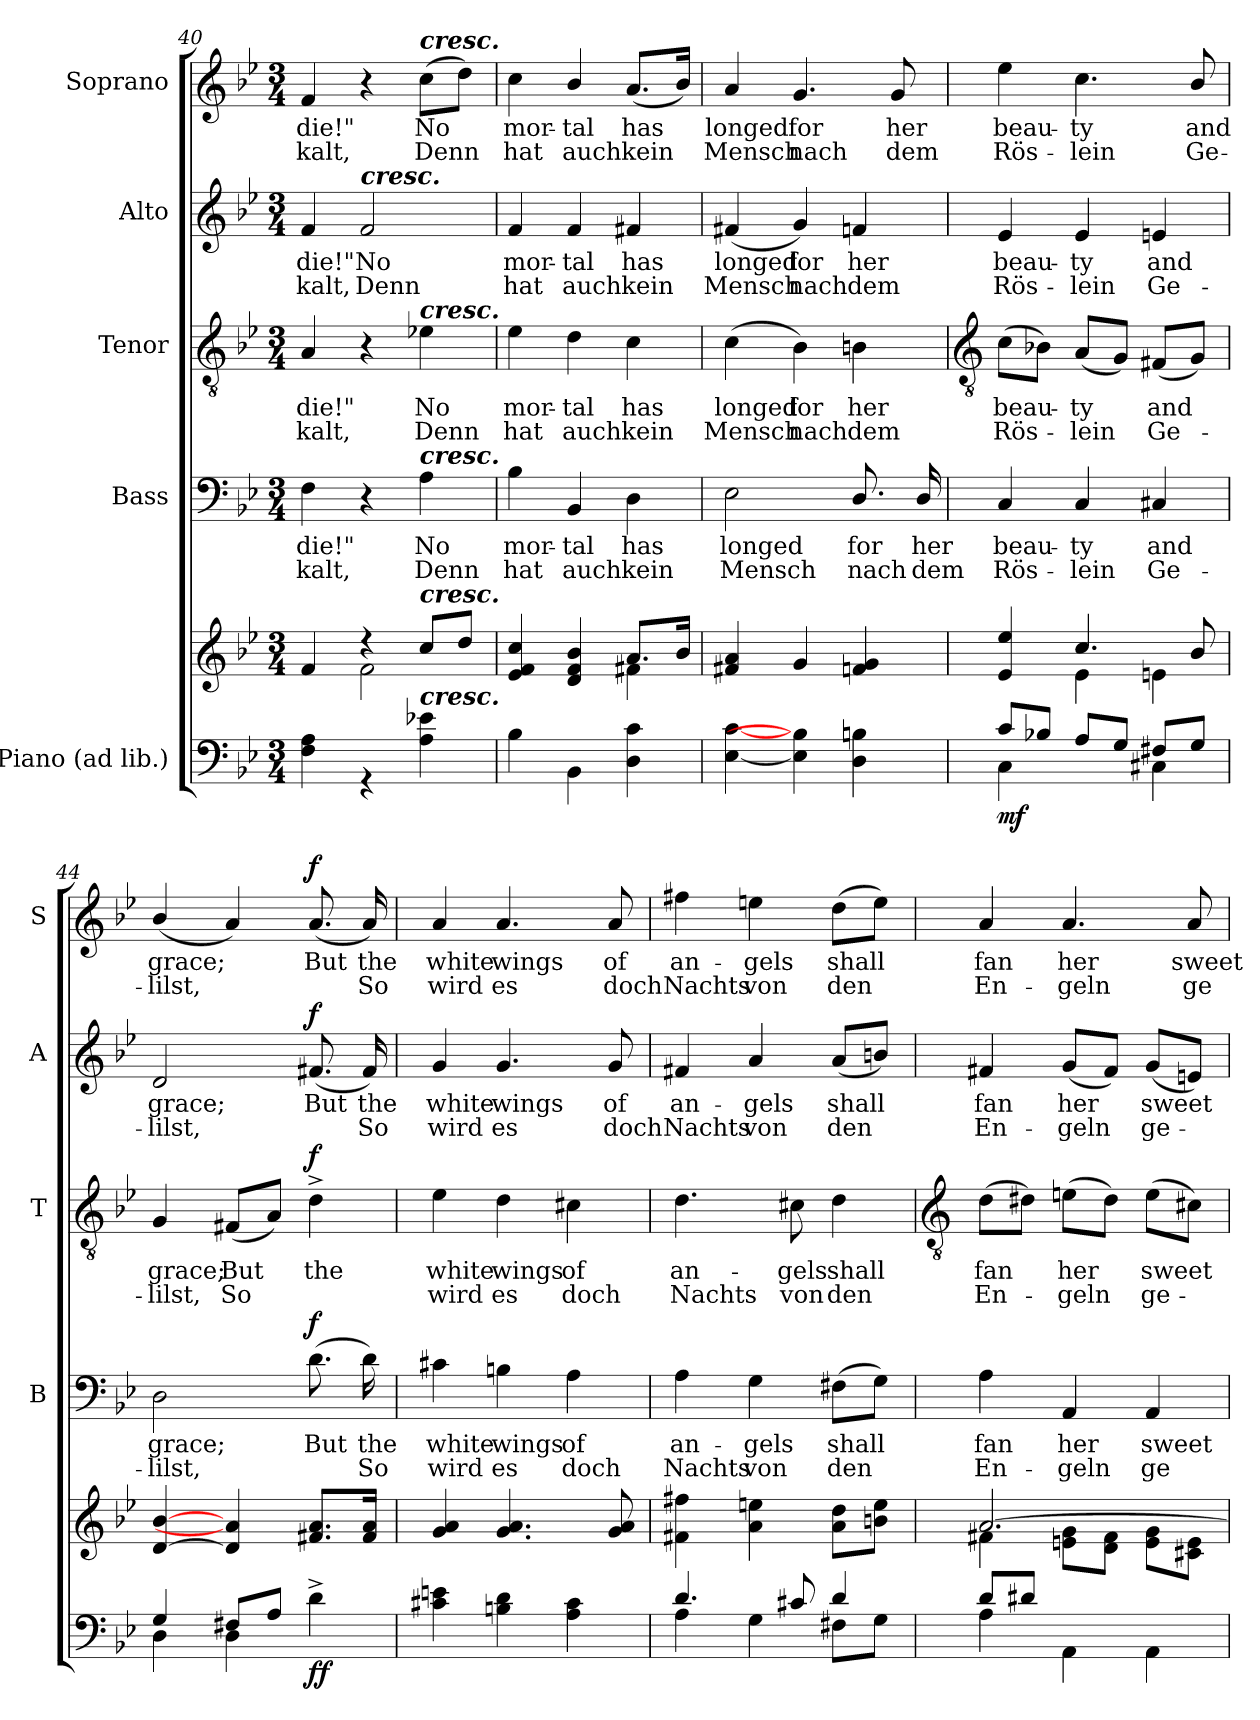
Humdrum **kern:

**kern	**kern	**dynam	**kern	**text	**text	**dynam	**kern	**text	**text	**dynam	**kern	**text	**text	**dynam	**kern	**text	**text	**dynam
*part5	*part5	*part5	*part4	*part4	*part4	*part4	*part3	*part3	*part3	*part3	*part2	*part2	*part2	*part2	*part1	*part1	*part1	*part1
*staff6	*staff5	*staff5/6	*staff4	*staff4	*staff4	*staff4	*staff3	*staff3	*staff3	*staff3	*staff2	*staff2	*staff2	*staff2	*staff1	*staff1	*staff1	*staff1
*I"Piano (ad lib.)	*	*	*I"Bass	*	*	*	*I"Tenor	*	*	*	*I"Alto	*	*	*	*I"Soprano	*	*	*
*	*	*	*I'B	*	*	*	*I'T	*	*	*	*I'A	*	*	*	*I'S	*	*	*
*clefF4	*clefG2	*	*clefF4	*	*	*	*clefGv2	*	*	*	*clefG2	*	*	*	*clefG2	*	*	*
*k[b-e-]	*k[b-e-]	*	*k[b-e-]	*	*	*	*k[b-e-]	*	*	*	*k[b-e-]	*	*	*	*k[b-e-]	*	*	*
*B-:	*B-:	*	*B-:	*	*	*	*B-:	*	*	*	*B-:	*	*	*	*B-:	*	*	*
*M3/4	*M3/4	*	*M3/4	*	*	*	*M3/4	*	*	*	*M3/4	*	*	*	*M3/4	*	*	*
=40	=40	=40	=40	=40	=40	=40	=40	=40	=40	=40	=40	=40	=40	=40	=40	=40	=40	=40
*^	*^	*	*	*	*	*	*	*	*	*	*	*	*	*	*	*	*	*
!	!	!	!	!	!	!LO:LY:b	!LO:LY:b	!	!	!LO:LY:b	!LO:LY:b	!	!	!LO:LY:b	!LO:LY:b	!	!	!LO:LY:b	!LO:LY:b	!
2.ryy	4F\ 4A\	4f/	4ryy	.	4F	die!"	kalt,	.	4A	die!"	kalt,	.	4f	die!"	kalt,	.	4f	die!"	kalt,	.
!	!	!	!	!	!	!	!	!	!	!	!	!	!LO:TX:a:Bi:t=cresc.	!	!	!	!	!	!	!
!	!	!	!	!	!	!	!	!	!	!	!	!	!	!LO:LY:b	!LO:LY:b	!	!	!	!	!
.	4r	4r	2f\	.	4r	.	.	.	4r	.	.	.	2f	No	Denn	.	4r	.	.	.
!	!	!	!	!	!	!	!	!	!	!	!	!	!	!	!	!	!LO:TX:a:Bi:t=cresc.	!	!	!
!	!	!	!	!	!	!	!	!	!LO:TX:a:Bi:t=cresc.	!	!	!	!	!	!	!	!	!	!	!
!	!	!	!	!	!LO:TX:a:Bi:t=cresc.	!	!	!	!	!	!	!	!	!	!	!	!	!	!	!
!	!	!LO:TX:a:Bi:t=cresc.	!	!	!	!	!	!	!	!	!	!	!	!	!	!	!	!	!	!
!	!LO:TX:a:Bi:t=cresc.	!	!	!	!	!	!	!	!	!	!	!	!	!	!	!	!	!	!	!
!	!	!	!	!	!	!LO:LY:b	!LO:LY:b	!	!	!LO:LY:b	!LO:LY:b	!	!	!	!	!	!	!LO:LY:b	!LO:LY:b	!
.	4A\ 4e-X\	8cc/L	.	.	4A	No	Denn	.	4e-X	No	Denn	.	.	.	.	.	(>8ccL	No	Denn	.
.	.	8dd/J	.	.	.	.	.	.	.	.	.	.	.	.	.	.	8ddJ)	.	.	.
=41	=41	=41	=41	=41	=41	=41	=41	=41	=41	=41	=41	=41	=41	=41	=41	=41	=41	=41	=41	=41
!	!	!	!	!	!	!LO:LY:b	!LO:LY:b	!	!	!LO:LY:b	!LO:LY:b	!	!	!LO:LY:b	!LO:LY:b	!	!	!LO:LY:b	!LO:LY:b	!
2.ryy	4B-\	4e-/ 4f/ 4cc/	2ryy	.	4B-	mor-	-hat	.	4e-	mor-	-hat	.	4f	mor-	-hat	.	4cc	mor-	-hat	.
!	!	!	!	!	!	!LO:LY:b	!LO:LY:b	!	!	!LO:LY:b	!LO:LY:b	!	!	!LO:LY:b	!LO:LY:b	!	!	!LO:LY:b	!LO:LY:b	!
.	4BB-\	4d/ 4f/ 4b-/	.	.	4BB-	tal	auch	.	4d	tal	auch	.	4f	tal	auch	.	4b-/	tal	auch	.
!	!	!	!	!	!	!LO:LY:b	!LO:LY:b	!	!	!LO:LY:b	!LO:LY:b	!	!	!LO:LY:b	!LO:LY:b	!	!	!LO:LY:b	!LO:LY:b	!
.	4D\ 4c\	8.a/L	4f#X\	.	4D	has	kein	.	4c	has	kein	.	4f#X	has	kein	.	(<8.aL	has	kein	.
.	.	16b-/J	.	.	.	.	.	.	.	.	.	.	.	.	.	.	16b-J)	.	.	.
=42	=42	=42	=42	=42	=42	=42	=42	=42	=42	=42	=42	=42	=42	=42	=42	=42	=42	=42	=42	=42
!	!	!	!	!	!	!LO:LY:b	!LO:LY:b	!	!	!LO:LY:b	!LO:LY:b	!	!	!LO:LY:b	!LO:LY:b	!	!	!LO:LY:b	!LO:LY:b	!
2.ryy	[4E-\ [4c\	4f#X/ 4a/	2.ryy	.	2E-	longed	Mensch	.	(>4c	longed	Mensch	.	(<4f#X	longed	Mensch	.	4a	longed	Mensch	.
!	!	!	!	!	!	!	!	!	!	!LO:LY:b	!LO:LY:b	!	!	!LO:LY:b	!LO:LY:b	!	!	!LO:LY:b	!LO:LY:b	!
.	4E-\] 4B-\]	4g/	.	.	.	.	.	.	4B-)	for	nach	.	4g)	for	nach	.	4.g	for	nach	.
!	!	!	!	!	!	!LO:LY:b	!LO:LY:b	!	!	!LO:LY:b	!LO:LY:b	!	!	!LO:LY:b	!LO:LY:b	!	!	!	!	!
.	4D\ 4Bn\	4fn/ 4g/	.	.	8.D/	for	nach	.	4Bn	her	dem	.	4fn	her	dem	.	.	.	.	.
!	!	!	!	!	!	!	!	!	!	!	!	!	!	!	!	!	!	!LO:LY:b	!LO:LY:b	!
.	.	.	.	.	.	.	.	.	.	.	.	.	.	.	.	.	8g	her	dem	.
!	!	!	!	!	!	!LO:LY:b	!LO:LY:b	!	!	!	!	!	!	!	!	!	!	!	!	!
.	.	.	.	.	16D/	her	dem	.	.	.	.	.	.	.	.	.	.	.	.	.
!!LO:LB:g=z
=43	=43	=43	=43	=43	=43	=43	=43	=43	=43	=43	=43	=43	=43	=43	=43	=43	=43	=43	=43	=43
*	*	*	*	*	*	*	*	*	*clefGv2	*	*	*	*	*	*	*	*	*	*	*
!	!	!	!	!LO:DY:b=2	!	!LO:LY:b	!LO:LY:b	!	!	!LO:LY:b	!LO:LY:b	!	!	!LO:LY:b	!LO:LY:b	!	!	!LO:LY:b	!LO:LY:b	!
8c/L	4C\	4e-/ 4ee-/	4ryy	mf	4C	beau-	-Rös-	.	(>8cL	beau-	Rös-	.	4e-	beau-	-Rös-	.	4ee-	beau-	-Rös-	.
8B-X/J	.	.	.	.	.	.	.	.	8B-XJ)	.	.	.	.	.	.	.	.	.	.	.
!	!	!	!	!	!	!LO:LY:b	!LO:LY:b	!	!	!LO:LY:b	!LO:LY:b	!	!	!LO:LY:b	!LO:LY:b	!	!	!LO:LY:b	!LO:LY:b	!
8A/L	4ryy	4.cc/	4e-\	.	4C	-ty	lein	.	(<8AL	ty	lein	.	4e-	-ty	lein	.	4.cc	-ty	lein	.
8G/J	.	.	.	.	.	.	.	.	8GJ)	.	.	.	.	.	.	.	.	.	.	.
!	!	!	!	!	!	!LO:LY:b	!LO:LY:b	!	!	!LO:LY:b	!LO:LY:b	!	!	!LO:LY:b	!LO:LY:b	!	!	!	!	!
8F#X/L	4C#X\	.	4en\	.	4C#X	and	Ge-	.	(<8F#XL	and	Ge-	.	4en	and	Ge-	.	.	.	.	.
!	!	!	!	!	!	!	!	!	!	!	!	!	!	!	!	!	!	!LO:LY:b	!LO:LY:b	!
8G/J	.	8b-/	.	.	.	.	.	.	8GJ)	.	.	.	.	.	.	.	8b-/	and	Ge-	.
=44	=44	=44	=44	=44	=44	=44	=44	=44	=44	=44	=44	=44	=44	=44	=44	=44	=44	=44	=44	=44
!	!	!	!	!	!	!LO:LY:b	!LO:LY:b	!	!	!LO:LY:b	!LO:LY:b	!	!	!LO:LY:b	!LO:LY:b	!	!	!LO:LY:b	!LO:LY:b	!
4G/	4D\	[4d/ [4b-/	2.ryy	.	2D	-grace;	lilst,	.	4G	grace;	lilst,	.	2d	-grace;	lilst,	.	(<4b-/	-grace;	lilst,	.
!	!	!	!	!	!	!	!	!	!	!LO:LY:b	!LO:LY:b	!	!	!	!	!	!	!	!	!
8F#X/L	4D\	4d/] 4a/]	.	.	.	.	.	.	(<8F#XL	But	So	.	.	.	.	.	4a)	.	.	.
8A/J	.	.	.	.	.	.	.	.	8AJ)	.	.	.	.	.	.	.	.	.	.	.
!	!	!	!	!LO:DY:b=2	!	!LO:LY:b	!	!	!	!LO:LY:b	!	!	!	!LO:LY:b	!	!	!	!LO:LY:b	!	!
!	!	!	!	!LO:DY:n=1:b	!	!	!	!LO:DY:b	!	!	!	!LO:DY:b	!	!	!	!LO:DY:b	!	!	!	!LO:DY:b
4d^\	4ryy	8.f#X/ 8.a/L	.	f f	(>8.d	But	.	f	4d^	the	.	f	(<8.f#X	But	.	f	(<8.a	But	.	f
!	!	!	!	!	!	!LO:LY:b	!LO:LY:b	!	!	!	!	!	!	!LO:LY:b	!LO:LY:b	!	!	!LO:LY:b	!LO:LY:b	!
.	.	16f#/ 16a/J	.	.	16d)	the	So	.	.	.	.	.	16f#)	the	So	.	16a)	the	So	.
=45	=45	=45	=45	=45	=45	=45	=45	=45	=45	=45	=45	=45	=45	=45	=45	=45	=45	=45	=45	=45
!	!	!	!	!	!	!LO:LY:b	!LO:LY:b	!	!	!LO:LY:b	!LO:LY:b	!	!	!LO:LY:b	!LO:LY:b	!	!	!LO:LY:b	!LO:LY:b	!
2.ryy	4c#X\ 4en\	4g/ 4a/	2.ryy	.	4c#X	white	wird	.	4e-	white	wird	.	4g	white	wird	.	4a	white	wird	.
!	!	!	!	!	!	!LO:LY:b	!LO:LY:b	!	!	!LO:LY:b	!LO:LY:b	!	!	!LO:LY:b	!LO:LY:b	!	!	!LO:LY:b	!LO:LY:b	!
.	4Bn\ 4d\	4.g/ 4.a/	.	.	4Bn	wings	es	.	4d	wings	es	.	4.g	wings	es	.	4.a	wings	es	.
!	!	!	!	!	!	!LO:LY:b	!LO:LY:b	!	!	!LO:LY:b	!LO:LY:b	!	!	!	!	!	!	!	!	!
.	4A\ 4c#\	.	.	.	4A	of	doch	.	4c#X	of	doch	.	.	.	.	.	.	.	.	.
!	!	!	!	!	!	!	!	!	!	!	!	!	!	!LO:LY:b	!LO:LY:b	!	!	!LO:LY:b	!LO:LY:b	!
.	.	8g/ 8a/	.	.	.	.	.	.	.	.	.	.	8g	of	doch	.	8a	of	doch	.
=46	=46	=46	=46	=46	=46	=46	=46	=46	=46	=46	=46	=46	=46	=46	=46	=46	=46	=46	=46	=46
!	!	!	!	!	!	!LO:LY:b	!LO:LY:b	!	!	!LO:LY:b	!LO:LY:b	!	!	!LO:LY:b	!LO:LY:b	!	!	!LO:LY:b	!LO:LY:b	!
4.d/	4A\	4f#X\ 4ff#X\	2.ryy	.	4A	an-	-Nachts	.	4.d	an-	-Nachts	.	4f#X	an-	-Nachts	.	4ff#X	an-	-Nachts	.
!	!	!	!	!	!	!LO:LY:b	!LO:LY:b	!	!	!	!	!	!	!LO:LY:b	!LO:LY:b	!	!	!LO:LY:b	!LO:LY:b	!
.	4G\	4a\ 4een\	.	.	4G	gels	von	.	.	.	.	.	4a	gels	von	.	4een	gels	von	.
!	!	!	!	!	!	!	!	!	!	!LO:LY:b	!LO:LY:b	!	!	!	!	!	!	!	!	!
8c#X/	.	.	.	.	.	.	.	.	8c#X	gels	von	.	.	.	.	.	.	.	.	.
!	!	!	!	!	!	!LO:LY:b	!LO:LY:b	!	!	!LO:LY:b	!LO:LY:b	!	!	!LO:LY:b	!LO:LY:b	!	!	!LO:LY:b	!LO:LY:b	!
4d/	8F#X\L	8a\ 8dd\L	.	.	(>8F#XL	shall	den	.	4d	shall	den	.	(<8aL	shall	den	.	(>8ddL	shall	den	.
.	8G\J	8bn\ 8ee\J	.	.	8GJ)	.	.	.	.	.	.	.	8bnJ)	.	.	.	8eeJ)	.	.	.
!!LO:LB:g=z
=47	=47	=47	=47	=47	=47	=47	=47	=47	=47	=47	=47	=47	=47	=47	=47	=47	=47	=47	=47	=47
*	*	*	*	*	*	*	*	*	*clefGv2	*	*	*	*	*	*	*	*	*	*	*
!	!	!	!	!	!	!LO:LY:b	!LO:LY:b	!	!	!LO:LY:b	!LO:LY:b	!	!	!LO:LY:b	!LO:LY:b	!	!	!LO:LY:b	!LO:LY:b	!
8d/L	4A\	[2.a/	4f#X\	.	4A	fan	En-	.	(>8dL	fan	En-	.	4f#X	fan	En-	.	4a	fan	En-	.
8d#X/J	.	.	.	.	.	.	.	.	8d#XJ)	.	.	.	.	.	.	.	.	.	.	.
!	!	!	!	!	!	!LO:LY:b	!LO:LY:b	!	!	!LO:LY:b	!LO:LY:b	!	!	!LO:LY:b	!LO:LY:b	!	!	!LO:LY:b	!LO:LY:b	!
2ryy	4AA\	.	8en\ 8g\L	.	4AA	-her	geln	.	(>8enL	her	geln	.	(<8gL	-her	geln	.	4.a	-her	geln	.
.	.	.	8d\ 8f#\J	.	.	.	.	.	8d#J)	.	.	.	8f#J)	.	.	.	.	.	.	.
!	!	!	!	!	!	!LO:LY:b	!LO:LY:b	!	!	!LO:LY:b	!LO:LY:b	!	!	!LO:LY:b	!LO:LY:b	!	!	!	!	!
.	4AA\	.	8e\ 8g\L	.	4AA	sweet	ge-	.	(>8eL	sweet	ge-	.	(<8gL	sweet	ge-	.	.	.	.	.
!	!	!	!	!	!	!	!	!	!	!	!	!	!	!	!	!	!	!LO:LY:b	!LO:LY:b	!
.	.	.	8c#X\ 8e\J	.	.	.	.	.	8c#XJ)	.	.	.	8enJ)	.	.	.	8a	sweet	ge-	.
*v	*v	*	*	*	*	*	*	*	*	*	*	*	*	*	*	*	*	*	*	*
*	*v	*v	*	*	*	*	*	*	*	*	*	*	*	*	*	*	*	*	*
=	=	=	=	=	=	=	=	=	=	=	=	=	=	=	=	=	=	=
*-	*-	*-	*-	*-	*-	*-	*-	*-	*-	*-	*-	*-	*-	*-	*-	*-	*-	*-
